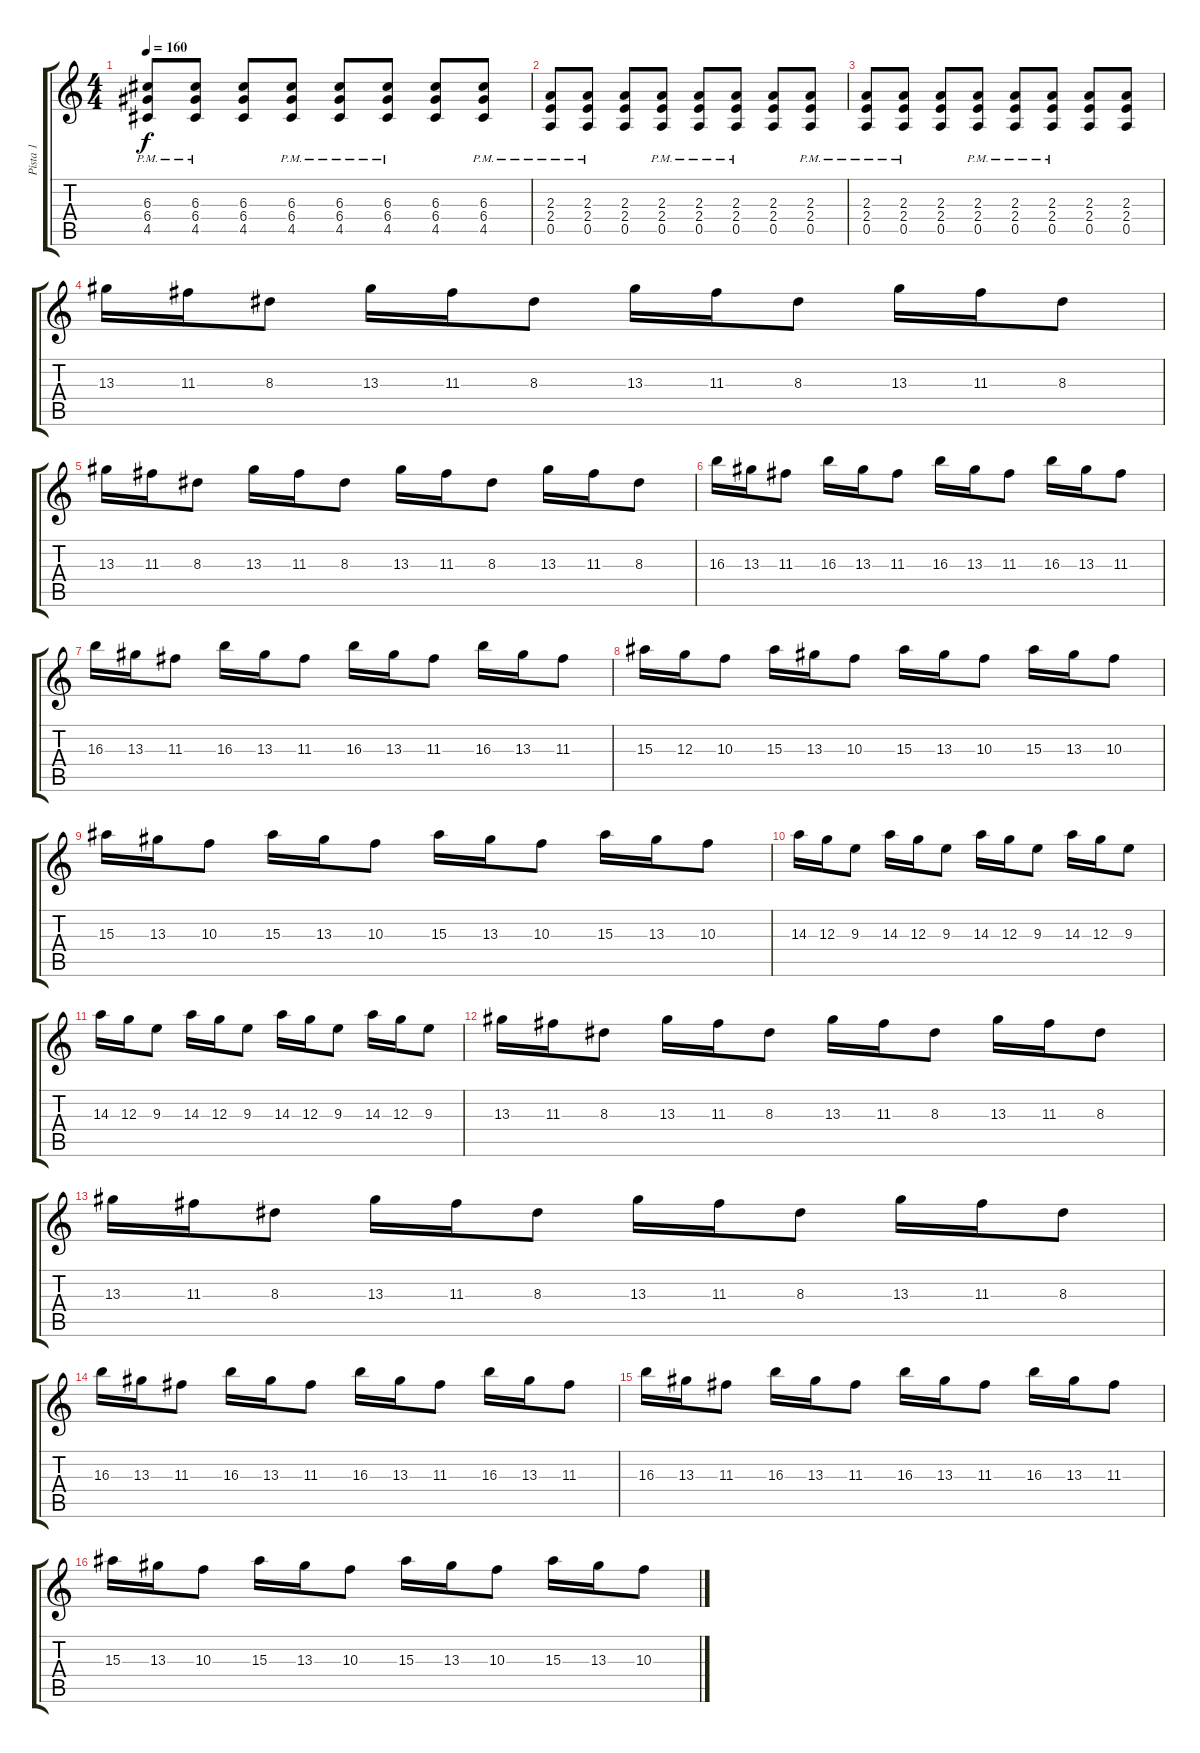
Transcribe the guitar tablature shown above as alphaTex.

\track ("Pista 1" "Pista 1") {instrument distortionguitar}
\staff {score tabs}
\tuning (E4 B3 G3 D3 A2 E2) {hide}
\ts (4 4)
\tempo 160
\clef g2
\ks c
(6.3{pm} 6.4{pm} 4.5{pm}).8{dy f} (6.3{pm} 6.4{pm} 4.5{pm}).8 (6.3 6.4 4.5).8 (6.3{pm} 6.4{pm} 4.5{pm}).8 (6.3{pm} 6.4{pm} 4.5{pm}).8 (6.3{pm} 6.4{pm} 4.5{pm}).8 (6.3 6.4 4.5).8 (6.3{pm} 6.4{pm} 4.5{pm}).8 |
(2.3{pm} 2.4{pm} 0.5{pm}).8 (2.3{pm} 2.4{pm} 0.5{pm}).8 (2.3 2.4 0.5).8 (2.3{pm} 2.4{pm} 0.5{pm}).8 (2.3{pm} 2.4{pm} 0.5{pm}).8 (2.3{pm} 2.4{pm} 0.5{pm}).8 (2.3 2.4 0.5).8 (2.3{pm} 2.4{pm} 0.5{pm}).8 |
(2.3{pm} 2.4{pm} 0.5{pm}).8 (2.3{pm} 2.4{pm} 0.5{pm}).8 (2.3 2.4 0.5).8 (2.3{pm} 2.4{pm} 0.5{pm}).8 (2.3{pm} 2.4{pm} 0.5{pm}).8 (2.3{pm} 2.4{pm} 0.5{pm}).8 (2.3 2.4 0.5).8 (2.3 2.4 0.5).8 |
13.3.16{balance 16} 11.3.16 8.3.8 13.3.16 11.3.16 8.3.8 13.3.16 11.3.16 8.3.8 13.3.16 11.3.16 8.3.8 |
13.3.16 11.3.16 8.3.8 13.3.16 11.3.16 8.3.8 13.3.16 11.3.16 8.3.8 13.3.16 11.3.16 8.3.8 |
16.3.16 13.3.16 11.3.8 16.3.16 13.3.16 11.3.8 16.3.16 13.3.16 11.3.8 16.3.16 13.3.16 11.3.8 |
16.3.16 13.3.16 11.3.8 16.3.16 13.3.16 11.3.8 16.3.16 13.3.16 11.3.8 16.3.16 13.3.16 11.3.8 |
15.3.16 12.3.16 10.3.8 15.3.16 13.3.16 10.3.8 15.3.16 13.3.16 10.3.8 15.3.16 13.3.16 10.3.8 |
15.3.16 13.3.16 10.3.8 15.3.16 13.3.16 10.3.8 15.3.16 13.3.16 10.3.8 15.3.16 13.3.16 10.3.8 |
14.3.16 12.3.16 9.3.8 14.3.16 12.3.16 9.3.8 14.3.16 12.3.16 9.3.8 14.3.16 12.3.16 9.3.8 |
14.3.16 12.3.16 9.3.8 14.3.16 12.3.16 9.3.8 14.3.16 12.3.16 9.3.8 14.3.16 12.3.16 9.3.8 |
13.3.16 11.3.16 8.3.8 13.3.16 11.3.16 8.3.8 13.3.16 11.3.16 8.3.8 13.3.16 11.3.16 8.3.8 |
13.3.16 11.3.16 8.3.8 13.3.16 11.3.16 8.3.8 13.3.16 11.3.16 8.3.8 13.3.16 11.3.16 8.3.8 |
16.3.16 13.3.16 11.3.8 16.3.16 13.3.16 11.3.8 16.3.16 13.3.16 11.3.8 16.3.16 13.3.16 11.3.8 |
16.3.16 13.3.16 11.3.8 16.3.16 13.3.16 11.3.8 16.3.16 13.3.16 11.3.8 16.3.16 13.3.16 11.3.8 |
15.3.16 13.3.16 10.3.8 15.3.16 13.3.16 10.3.8 15.3.16 13.3.16 10.3.8 15.3.16 13.3.16 10.3.8
